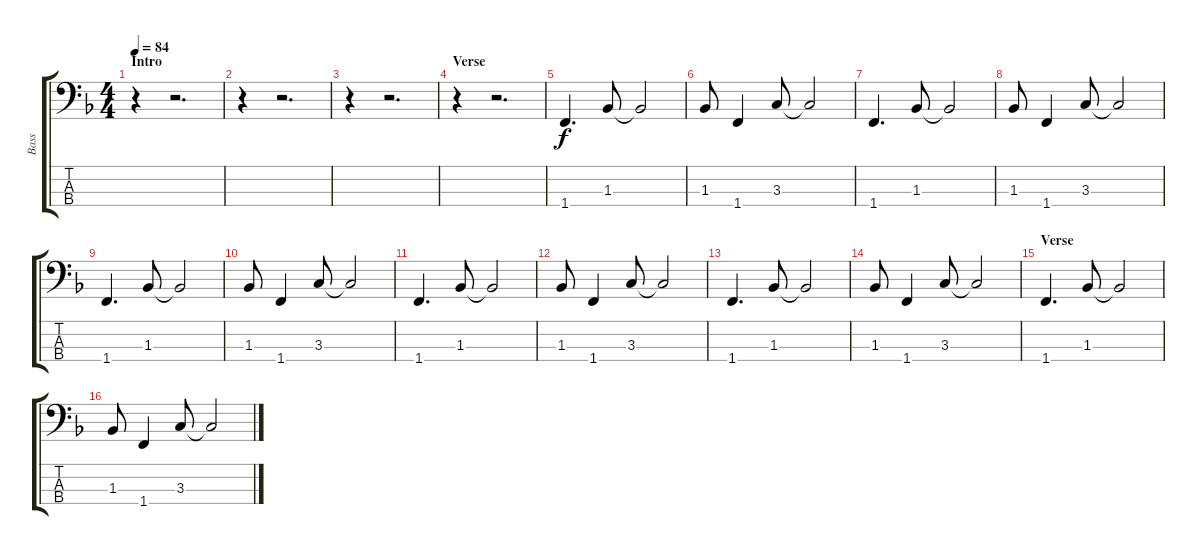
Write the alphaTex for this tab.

\track ("Bass" "Bass") {instrument electricbassfinger}
\staff {score tabs}
\tuning (G2 D2 A1 E1) {hide}
\ts (4 4)
\section ("" "Intro")
\tempo 84
\clef f4
\ks f
r.4{dy f instrument electricbassfinger} r.2{d} |
r.4 r.2{d} |
r.4 r.2{d} |
\section ("" "Verse")
r.4 r.2{d} |
1.4.4{d volume 2} 1.3.8 1.3{t}.2 |
1.3.8 1.4.4 3.3.8 3.3{t}.2 |
1.4.4{d} 1.3.8 1.3{t}.2 |
1.3.8 1.4.4 3.3.8 3.3{t}.2 |
1.4.4{d} 1.3.8 1.3{t}.2 |
1.3.8 1.4.4 3.3.8 3.3{t}.2 |
1.4.4{d} 1.3.8 1.3{t}.2 |
1.3.8 1.4.4 3.3.8 3.3{t}.2 |
1.4.4{d volume 4} 1.3.8 1.3{t}.2 |
1.3.8 1.4.4 3.3.8 3.3{t}.2 |
\section ("" "Verse")
1.4.4{d} 1.3.8 1.3{t}.2 |
1.3.8 1.4.4 3.3.8 3.3{t}.2
